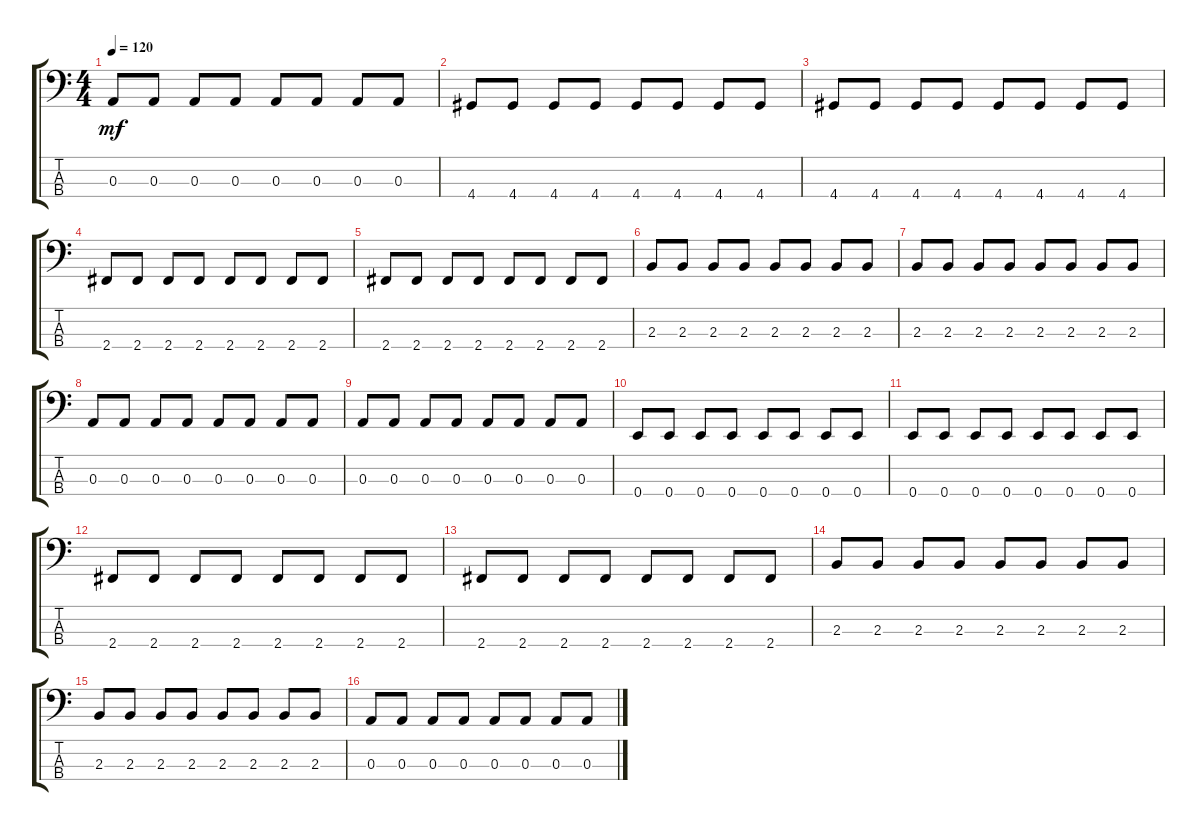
\track "" {instrument electricbasspick}
\staff {score tabs}
\tuning (G2 D2 A1 E1) {hide}
\ts (4 4)
\tempo 120
\clef f4
\ks c
0.3.8{dy mf} 0.3.8 0.3.8 0.3.8 0.3.8 0.3.8 0.3.8 0.3.8 |
4.4.8 4.4.8 4.4.8 4.4.8 4.4.8 4.4.8 4.4.8 4.4.8 |
4.4.8 4.4.8 4.4.8 4.4.8 4.4.8 4.4.8 4.4.8 4.4.8 |
2.4.8 2.4.8 2.4.8 2.4.8 2.4.8 2.4.8 2.4.8 2.4.8 |
2.4.8 2.4.8 2.4.8 2.4.8 2.4.8 2.4.8 2.4.8 2.4.8 |
2.3.8 2.3.8 2.3.8 2.3.8 2.3.8 2.3.8 2.3.8 2.3.8 |
2.3.8 2.3.8 2.3.8 2.3.8 2.3.8 2.3.8 2.3.8 2.3.8 |
0.3.8 0.3.8 0.3.8 0.3.8 0.3.8 0.3.8 0.3.8 0.3.8 |
0.3.8 0.3.8 0.3.8 0.3.8 0.3.8 0.3.8 0.3.8 0.3.8 |
0.4.8 0.4.8 0.4.8 0.4.8 0.4.8 0.4.8 0.4.8 0.4.8 |
0.4.8 0.4.8 0.4.8 0.4.8 0.4.8 0.4.8 0.4.8 0.4.8 |
2.4.8 2.4.8 2.4.8 2.4.8 2.4.8 2.4.8 2.4.8 2.4.8 |
2.4.8 2.4.8 2.4.8 2.4.8 2.4.8 2.4.8 2.4.8 2.4.8 |
2.3.8 2.3.8 2.3.8 2.3.8 2.3.8 2.3.8 2.3.8 2.3.8 |
2.3.8 2.3.8 2.3.8 2.3.8 2.3.8 2.3.8 2.3.8 2.3.8 |
0.3.8 0.3.8 0.3.8 0.3.8 0.3.8 0.3.8 0.3.8 0.3.8
